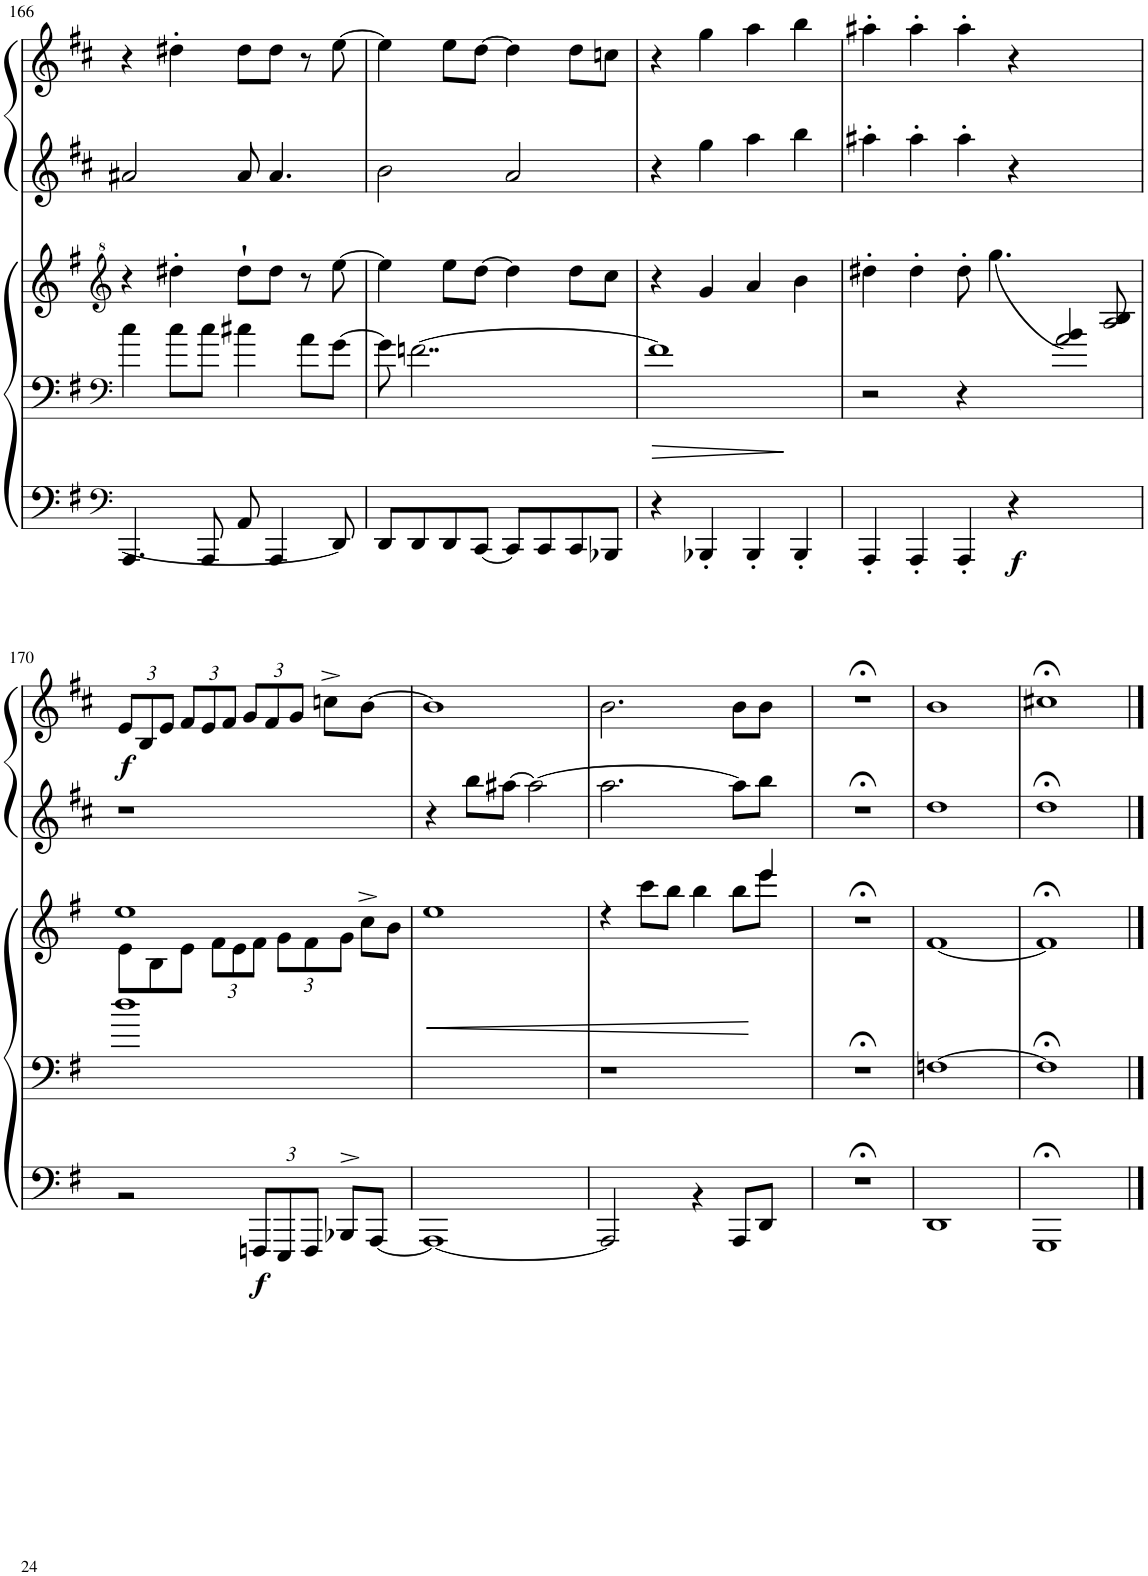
**kern	**kern	**kern	**dynam	**kern	**kern	**dynam
*part2	*part2	*part2	*part2	*part1	*part1	*part1
*staff5	*staff4	*staff3	*staff3/4/5	*staff2	*staff1	*staff1/2
!!LO:PB:g=z
*clefF4	*clefF4	*clefG^2	*	*clefG2	*clefG2	*
*k[f#]	*k[f#]	*k[f#]	*	*k[f#c#]	*k[f#c#]	*
*M2/2	*M2/2	*M2/2	*	*M2/2	*M2/2	*
=166	=166	=166	=166	=166	=166	=166
4.AAA/	4cc\	4r	.	2a#X/	4r	.
.	8cc\L	4ddd#X'\	.	.	4dd#X'\	.
8AAA/	8cc\J	.	.	.	.	.
8AA/	4cc#X\	8ddd#`\L	.	8a#/	8dd#\L	.
4AAA/	.	8ddd#\J	.	4.a#/	8dd#\J	.
.	8a\L	8r	.	.	8r	.
8DD#/]	[>8g\J	[>8eee\	.	.	[>8ee\	.
=167	=167	=167	=167	=167	=167	=167
8DD/L	8g\]	4eee\]	.	2b\	4ee\]	.
8DD/	[>2..fn\	.	.	.	.	.
8DD/	.	8eee\L	.	.	8ee\L	.
[<8CC/J	.	[>8ddd\J	.	.	[>8dd\J	.
8CC/L]	.	4ddd\]	.	2a/	4dd\]	.
8CC/	.	.	.	.	.	.
8CC/	.	8ddd\L	.	.	8dd\L	.
8BBB-X/J	.	8ccc\J	.	.	8ccn\J	.
=168	=168	=168	=168	=168	=168	=168
4r	1f]	4r	.	4r	4r	.
4BBB-X'/	.	4gg/	.	4gg\	4gg\	.
4BBB-'/	.	4aa/	.	4aa\	4aa\	.
4BBB-'/	.	4bb\	.	4bb\	4bb\	.
=169	=169	=169	=169	=169	=169	=169
*	*^	*	*	*	*	*
4AAA'/	1ryy	2r	4ddd#X'\	.	4aa#X'\	4aa#X'\	.
4AAA'/	.	.	4ddd#'\	.	4aa#'\	4aa#'\	.
4AAA'/	.	4r	8ddd#'\	.	4aa#'\	4aa#'\	.
.	.	.	(<4.ggg\	.	.	.	.
!	!	!	!	!LO:DY:b=3	!	!	!
4ryy	.	4r	.	f	4r	4r	.
!	!LO:N:n=1:head=open	!	!	!	!	!	!
4ryy	4a/ 4b/)	4.ryy	4ryy	.	4.ryy	4.ryy	.
!	!	!	!LO:N:n=1:head=open	!	!	!	!
8ryy	8ryy	.	8a/ 8b/	.	.	.	.
*	*v	*v	*	*	*	*	*
!!LO:LB:g=z
=170	=170	=170	=170	=170	=170	=170
*^	*	*^	*	*	*	*
*	*	*	*	*^	*	*	*	*
*	*	*	*	*	*	*	*	*Xbrackettup	*
!	!	!	!	!	!	!	!	!	!LO:DY:b
4ryy	1ryy	1dd	1ee	2r	8e\L	.	1r	12e/L	f
.	.	.	.	.	.	.	.	12B/	.
.	.	.	.	.	8B\	.	.	.	.
.	.	.	.	.	.	.	.	12e/J	.
24%7ryy	.	.	.	.	8e\J	.	.	12f#/L	.
.	.	.	.	.	.	.	.	12e/	.
*	*	*	*	*	*Xbrackettup	*	*	*	*
.	.	.	.	.	12f#\L	.	.	.	.
.	.	.	.	.	.	.	.	12f#/J	.
.	.	.	.	.	12e\	.	.	.	.
.	.	.	.	2ryy	.	.	.	12g/L	.
*Xbrackettup	*	*	*	*	*	*	*	*	*
!	!	!	!	!	!	!LO:DY:b	!	!	!
12FFFn/L	.	.	.	.	12f#\J	f	.	.	.
.	.	.	.	.	.	.	.	12f#/	.
12EEE/	.	.	.	.	12g\L	.	.	.	.
.	.	.	.	.	.	.	.	12g/J	.
12FFF/J	.	.	.	.	12f#\	.	.	.	.
.	.	.	.	.	.	.	.	8ccn^\L	.
8BBB-X^/L	.	.	.	.	12g\J	.	.	.	.
.	.	.	.	.	8cc^\L	.	.	[>8b\J	.
[<12AAA/J	.	.	.	.	.	.	.	.	.
8ryy	8ryy	8ryy	8ryy	8ryy	8b\J	.	8ryy	8ryy	.
=171	=171	=171	=171	=171	=171	=171	=171	=171	=171
!	!	!	!	!	!	!LO:HP:b	!	!	!
*	*	*	*v	*v	*v	*	*	*	*
1AAA_	1ryy	1ryy	1ee	<	4r	1b]	.
.	.	.	.	.	8bb\L	.	.
.	.	.	.	.	[>8aa#X\J	.	.
.	.	.	.	.	2aa#\_	.	.
24AAA/J_	24ryy	24ryy	24ryy	.	24ryy	24ryy	.
=172	=172	=172	=172	=172	=172	=172	=172
*	*	*	*^	*	*	*	*
*	*	*	*	*^	*	*	*	*
2AAA/]	2..ryy	1r	4r	2ryy	2..ryy	.	2.aa\	2.b\	.
.	.	.	8ccc\L	.	.	.	.	.	.
.	.	.	8bb\J	.	.	.	.	.	.
4ryy	.	.	4bb\	4r	.	.	.	.	.
8AAA/L	.	.	8bb\L	4.ryy	.	.	8aa#\L]	8b\L	.
8DD/J	8ryy	.	8eee\J	.	[8eee/	[	8bb\J	8b\J	.
8ryy	8ryy	8ryy	8ryy	.	8ryy	.	8ryy	8ryy	.
*v	*v	*	*v	*v	*v	*	*	*	*
=173	=173	=173	=173	=173	=173	=173
1r;<	1r;<	1r;<	.	1r;<	1r;<	.
8ryy	8ryy	8eee/]	.	8ryy	8ryy	.
=174	=174	=174	=174	=174	=174	=174
1DD	[>1Fn	[<1f#	.	1dd	1b	.
=175	=175	=175	=175	=175	=175	=175
1GGG;<	1F;<]	1f#;<]	.	1dd;<	1cc#X;<	.
==	==	==	==	==	==	==
*-	*-	*-	*-	*-	*-	*-
